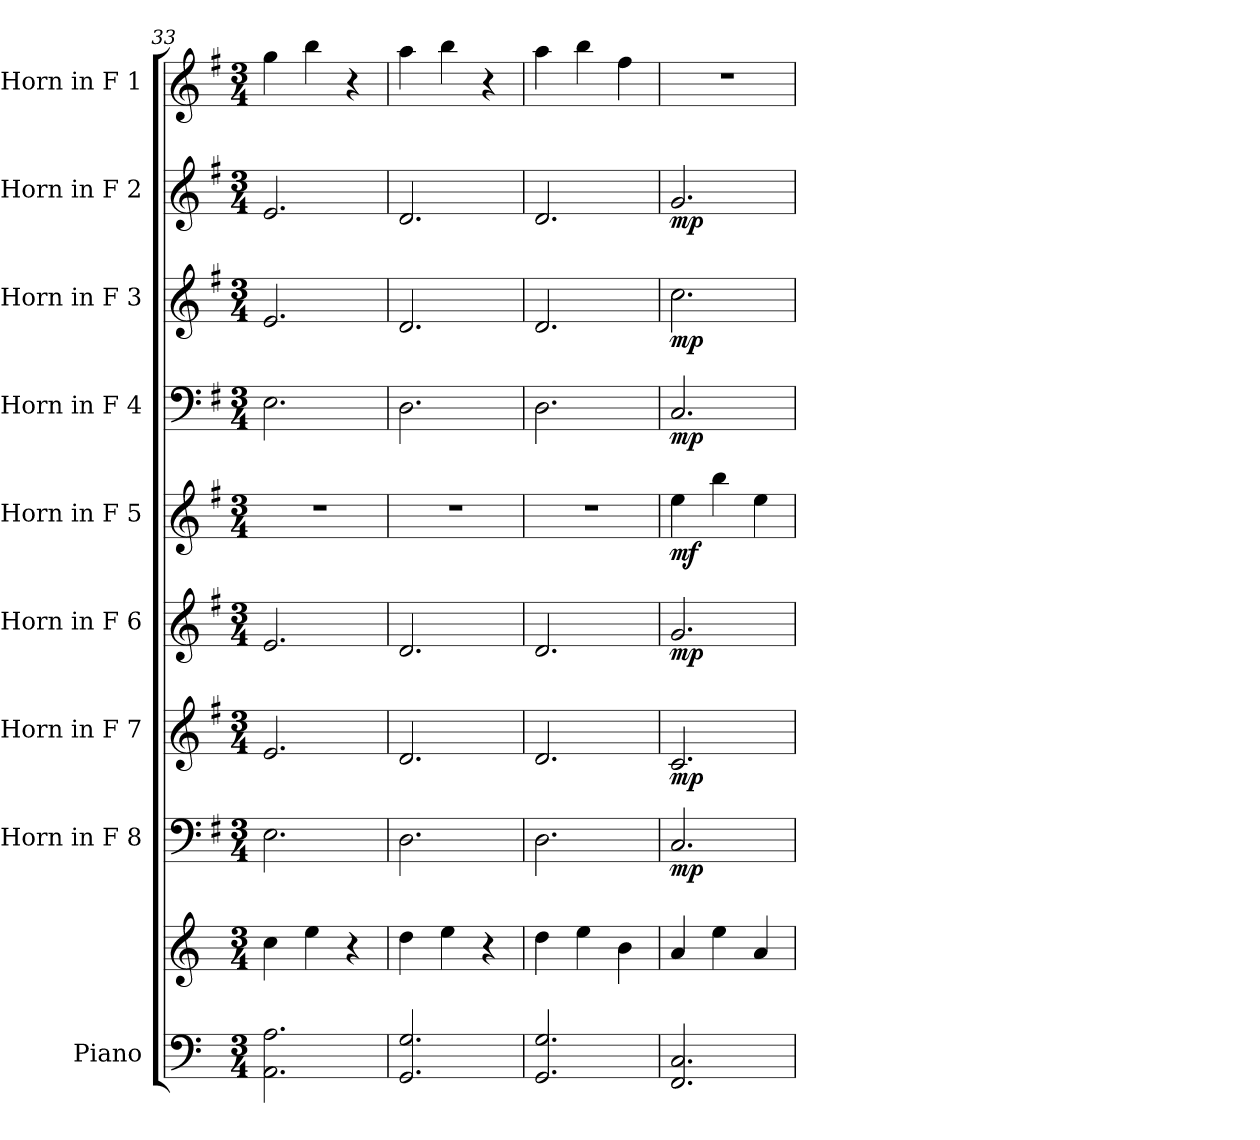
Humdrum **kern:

**kern	**kern	**dynam	**kern	**dynam	**kern	**dynam	**kern	**dynam	**kern	**dynam	**kern	**dynam	**kern	**dynam	**kern	**dynam	**kern
*part9	*part9	*part9	*part8	*part8	*part7	*part7	*part6	*part6	*part5	*part5	*part4	*part4	*part3	*part3	*part2	*part2	*part1
*staff10	*staff9	*staff9/10	*staff8	*staff8	*staff7	*staff7	*staff6	*staff6	*staff5	*staff5	*staff4	*staff4	*staff3	*staff3	*staff2	*staff2	*staff1
*I"Piano	*	*	*I"Horn in F 8	*	*I"Horn in F 7	*	*I"Horn in F 6	*	*I"Horn in F 5	*	*I"Horn in F 4	*	*I"Horn in F 3	*	*I"Horn in F 2	*	*I"Horn in F 1
*I'Pno.	*	*	*	*	*	*	*	*	*	*	*	*	*	*	*	*	*
!!LO:PB:g=z
*clefF4	*clefG2	*	*clefF4	*	*clefG2	*	*clefG2	*	*clefG2	*	*clefF4	*	*clefG2	*	*clefG2	*	*clefG2
*	*	*	*ITrd4c7	*	*ITrd4c7	*	*ITrd4c7	*	*ITrd4c7	*	*ITrd4c7	*	*ITrd4c7	*	*ITrd4c7	*	*ITrd4c7
*k[]	*k[]	*	*k[]	*	*k[]	*	*k[]	*	*k[]	*	*k[]	*	*k[]	*	*k[]	*	*k[]
*M3/4	*M3/4	*	*M3/4	*	*M3/4	*	*M3/4	*	*M3/4	*	*M3/4	*	*M3/4	*	*M3/4	*	*M3/4
=33	=33	=33	=33	=33	=33	=33	=33	=33	=33	=33	=33	=33	=33	=33	=33	=33	=33
2.AA\ 2.A\	4cc\	.	2.AA\	.	2.A/	.	2.A/	.	2.r	.	2.AA\	.	2.A/	.	2.A/	.	4cc\
.	4ee\	.	.	.	.	.	.	.	.	.	.	.	.	.	.	.	4ee\
.	4r	.	.	.	.	.	.	.	.	.	.	.	.	.	.	.	4r
=34	=34	=34	=34	=34	=34	=34	=34	=34	=34	=34	=34	=34	=34	=34	=34	=34	=34
2.GG/ 2.G/	4dd\	.	2.GG\	.	2.G/	.	2.G/	.	2.r	.	2.GG\	.	2.G/	.	2.G/	.	4dd\
.	4ee\	.	.	.	.	.	.	.	.	.	.	.	.	.	.	.	4ee\
.	4r	.	.	.	.	.	.	.	.	.	.	.	.	.	.	.	4r
=35	=35	=35	=35	=35	=35	=35	=35	=35	=35	=35	=35	=35	=35	=35	=35	=35	=35
2.GG/ 2.G/	4dd\	.	2.GG\	.	2.G/	.	2.G/	.	2.r	.	2.GG\	.	2.G/	.	2.G/	.	4dd\
.	4ee\	.	.	.	.	.	.	.	.	.	.	.	.	.	.	.	4ee\
.	4b\	.	.	.	.	.	.	.	.	.	.	.	.	.	.	.	4b\
=36	=36	=36	=36	=36	=36	=36	=36	=36	=36	=36	=36	=36	=36	=36	=36	=36	=36
!	!	!LO:DY:b=2	!	!	!	!	!	!	!	!	!	!	!	!	!	!	!
!	!	!LO:DY:n=1:b	!	!LO:DY:b	!	!LO:DY:b	!	!LO:DY:b	!	!LO:DY:b	!	!LO:DY:b	!	!LO:DY:b	!	!LO:DY:b	!
2.FF/ 2.C/	4a/	mp mp	2.FF/	mp	2.F/	mp	2.c/	mp	4a\	mf	2.FF/	mp	2.f\	mp	2.c/	mp	2.r
.	4ee\	.	.	.	.	.	.	.	4ee\	.	.	.	.	.	.	.	.
.	4a/	.	.	.	.	.	.	.	4a\	.	.	.	.	.	.	.	.
=	=	=	=	=	=	=	=	=	=	=	=	=	=	=	=	=	=
*-	*-	*-	*-	*-	*-	*-	*-	*-	*-	*-	*-	*-	*-	*-	*-	*-	*-
